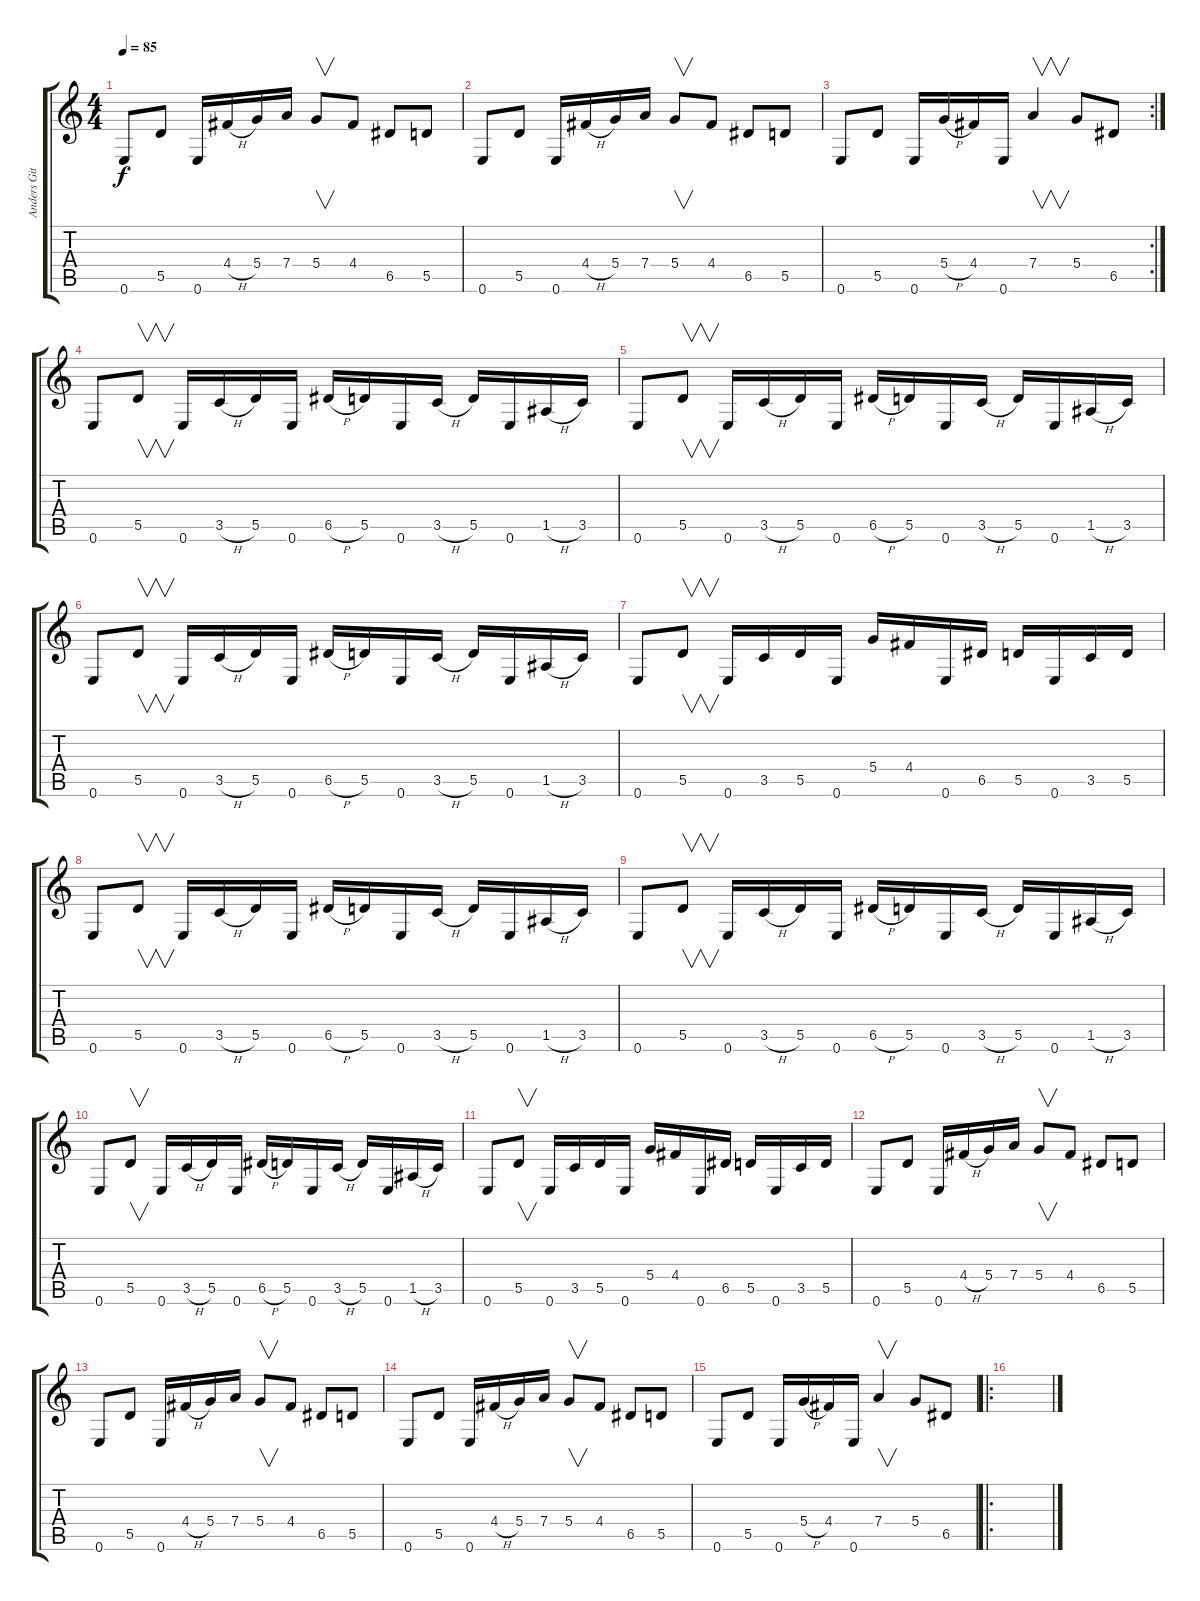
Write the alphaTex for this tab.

\track ("Anders Gitarr" "Anders Git") {instrument distortionguitar}
\staff {score tabs}
\tuning (E4 B3 G3 D3 A2 E2) {hide}
\ts (4 4)
\tempo 85
\clef g2
\ks c
0.6.8{dy f} 5.5.8 0.6.16 4.4{h}.16 5.4.16 7.4.16 5.4.8{v} 4.4.8 6.5.8 5.5.8 |
0.6.8 5.5.8 0.6.16 4.4{h}.16 5.4.16 7.4.16 5.4.8{v} 4.4.8 6.5.8 5.5.8 |
\rc 2
0.6.8 5.5.8 0.6.16 5.4{h}.16 4.4.16 0.6.16 7.4.4{v} 5.4.8 6.5.8 |
0.6.8{instrument overdrivenguitar} 5.5.8{v} 0.6.16 3.5{h}.16 5.5.16 0.6.16 6.5{h}.16 5.5.16 0.6.16 3.5{h}.16 5.5.16 0.6.16 1.5{h}.16 3.5.16 |
0.6.8 5.5.8{v} 0.6.16 3.5{h}.16 5.5.16 0.6.16 6.5{h}.16 5.5.16 0.6.16 3.5{h}.16 5.5.16 0.6.16 1.5{h}.16 3.5.16 |
0.6.8 5.5.8{v} 0.6.16 3.5{h}.16 5.5.16 0.6.16 6.5{h}.16 5.5.16 0.6.16 3.5{h}.16 5.5.16 0.6.16 1.5{h}.16 3.5.16 |
0.6.8 5.5.8{v} 0.6.16 3.5.16 5.5.16 0.6.16 5.4.16 4.4.16 0.6.16 6.5.16 5.5.16 0.6.16 3.5.16 5.5.16 |
0.6.8{instrument overdrivenguitar} 5.5.8{v} 0.6.16 3.5{h}.16 5.5.16 0.6.16 6.5{h}.16 5.5.16 0.6.16 3.5{h}.16 5.5.16 0.6.16 1.5{h}.16 3.5.16 |
0.6.8 5.5.8{v} 0.6.16 3.5{h}.16 5.5.16 0.6.16 6.5{h}.16 5.5.16 0.6.16 3.5{h}.16 5.5.16 0.6.16 1.5{h}.16 3.5.16 |
0.6.8 5.5.8{v} 0.6.16 3.5{h}.16 5.5.16 0.6.16 6.5{h}.16 5.5.16 0.6.16 3.5{h}.16 5.5.16 0.6.16 1.5{h}.16 3.5.16 |
0.6.8 5.5.8{v} 0.6.16 3.5.16 5.5.16 0.6.16 5.4.16 4.4.16 0.6.16 6.5.16 5.5.16 0.6.16 3.5.16 5.5.16 |
0.6.8 5.5.8 0.6.16 4.4{h}.16 5.4.16 7.4.16 5.4.8{v} 4.4.8 6.5.8 5.5.8 |
0.6.8 5.5.8 0.6.16 4.4{h}.16 5.4.16 7.4.16 5.4.8{v} 4.4.8 6.5.8 5.5.8 |
0.6.8 5.5.8 0.6.16 4.4{h}.16 5.4.16 7.4.16 5.4.8{v} 4.4.8 6.5.8 5.5.8 |
0.6.8 5.5.8 0.6.16 5.4{h}.16 4.4.16 0.6.16 7.4.4{v} 5.4.8 6.5.8 |
\ro
